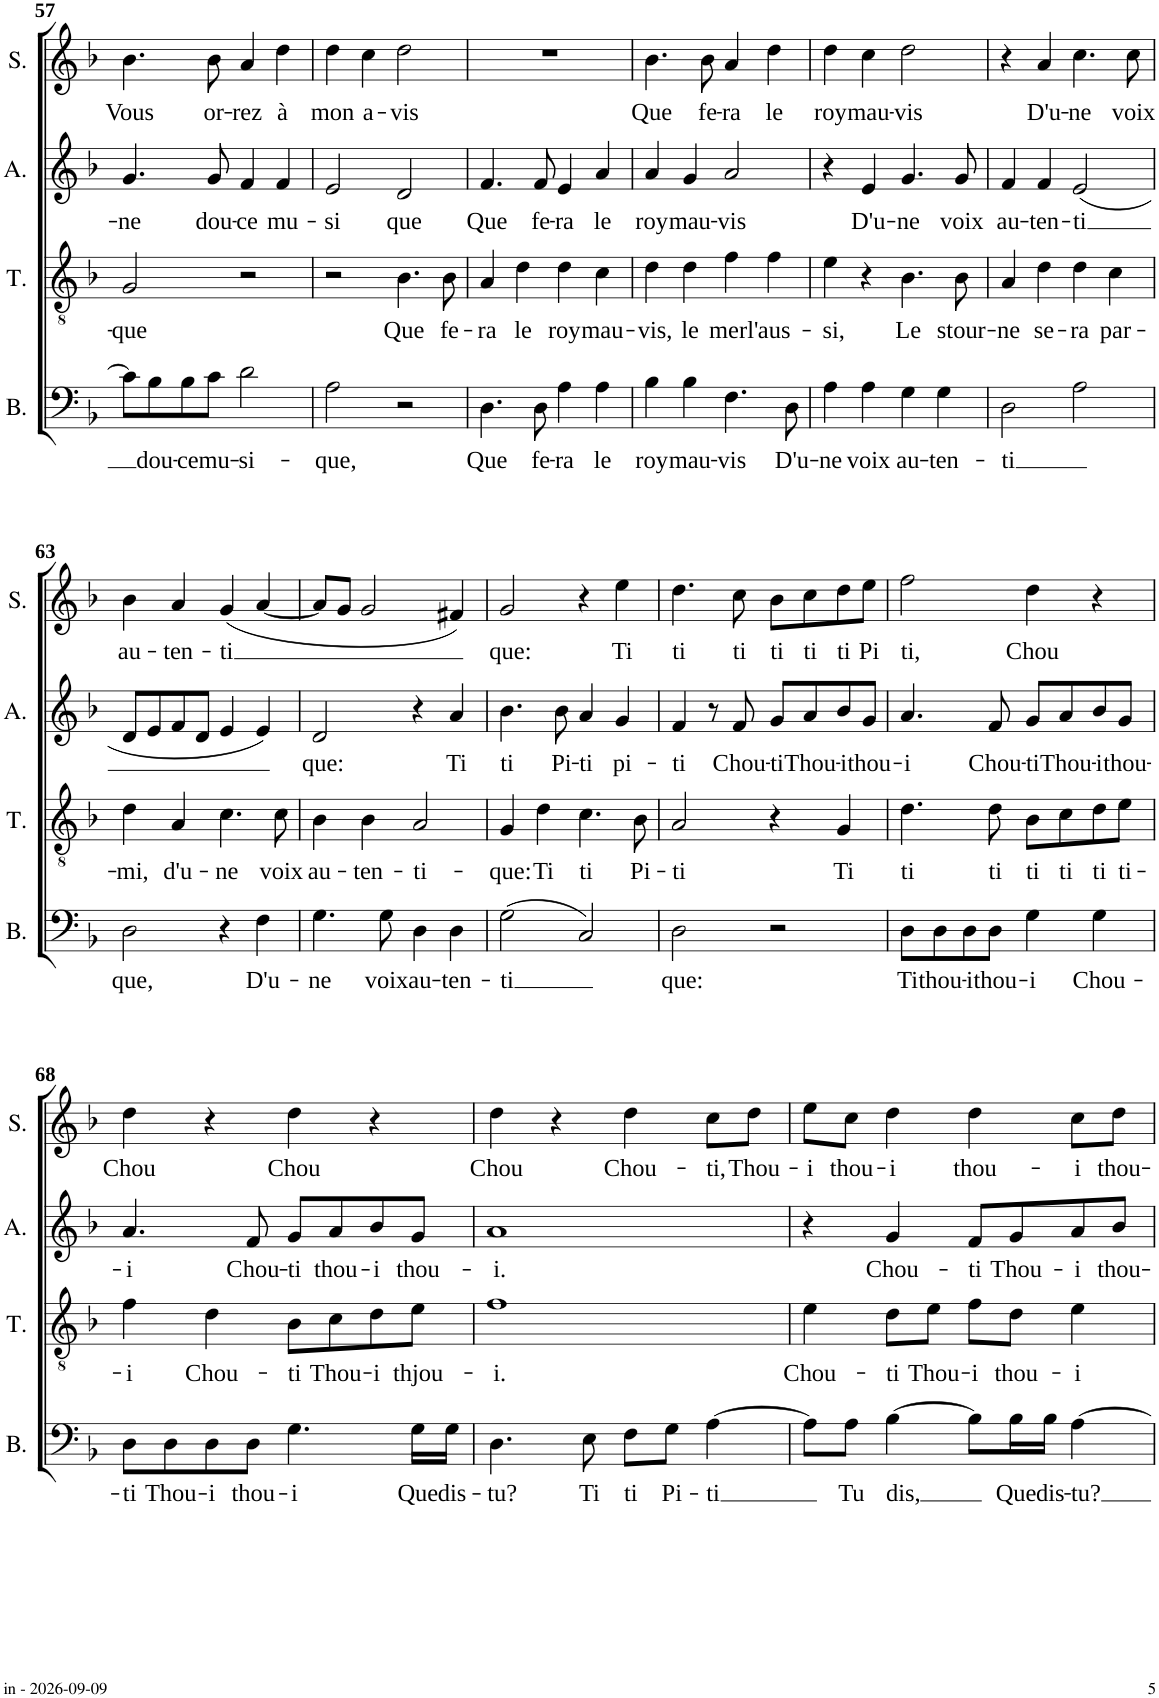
**kern	**text	**kern	**text	**kern	**text	**kern	**text
*part4	*part4	*part3	*part3	*part2	*part2	*part1	*part1
*staff4	*staff4	*staff3	*staff3	*staff2	*staff2	*staff1	*staff1
*I"Basse	*	*I"Ténor	*	*I"Alto	*	*I"Soprano	*
*I'B.	*	*I'T.	*	*I'A.	*	*I'S.	*
!!LO:PB:g=z
*clefF4	*	*clefGv2	*	*clefG2	*	*clefG2	*
*k[b-]	*	*k[b-]	*	*k[b-]	*	*k[b-]	*
*M4/4	*	*M4/4	*	*M4/4	*	*M4/4	*
*met(c)	*	*met(c)	*	*met(c)	*	*met(c)	*
=57	=57	=57	=57	=57	=57	=57	=57
!	!	!	!LO:LY:b	!	!LO:LY:b	!	!LO:LY:b
8c\L]	.	2G/	-que	4.g/	-ne	4.b-\	Vous
!	!LO:LY:b	!	!	!	!	!	!
8B-\	dou-	.	.	.	.	.	.
!	!LO:LY:b	!	!	!	!	!	!
8B-\	-ce	.	.	.	.	.	.
!	!LO:LY:b	!	!	!	!LO:LY:b	!	!LO:LY:b
8c\J	mu-	.	.	8g/	dou-	8b-\	or-
!	!LO:LY:b	!	!	!	!LO:LY:b	!	!LO:LY:b
2d\	-si-	2r	.	4f/	-ce	4a/	-rez
!	!	!	!	!	!LO:LY:b	!	!LO:LY:b
.	.	.	.	4f/	mu-	4dd\	à
=58	=58	=58	=58	=58	=58	=58	=58
!	!LO:LY:b	!	!	!	!LO:LY:b	!	!LO:LY:b
2A\	-que,	2r	.	2e/	-si	4dd\	mon
!	!	!	!	!	!	!	!LO:LY:b
.	.	.	.	.	.	4cc\	a-
!	!	!	!LO:LY:b	!	!LO:LY:b	!	!LO:LY:b
2r	.	4.B-\	Que	2d/	que	2dd\	-vis
!	!	!	!LO:LY:b	!	!	!	!
.	.	8B-\	fe-	.	.	.	.
=59	=59	=59	=59	=59	=59	=59	=59
!	!LO:LY:b	!	!LO:LY:b	!	!LO:LY:b	!	!
4.D\	Que	4A/	-ra	4.f/	Que	1r	.
!	!	!	!LO:LY:b	!	!	!	!
.	.	4d\	le	.	.	.	.
!	!LO:LY:b	!	!	!	!LO:LY:b	!	!
8D\	fe-	.	.	8f/	fe-	.	.
!	!LO:LY:b	!	!LO:LY:b	!	!LO:LY:b	!	!
4A\	-ra	4d\	roy	4e/	-ra	.	.
!	!LO:LY:b	!	!LO:LY:b	!	!LO:LY:b	!	!
4A\	le	4c\	mau-	4a/	le	.	.
=60	=60	=60	=60	=60	=60	=60	=60
!	!LO:LY:b	!	!LO:LY:b	!	!LO:LY:b	!	!LO:LY:b
4B-\	roy	4d\	-vis,	4a/	roy	4.b-\	Que
!	!LO:LY:b	!	!LO:LY:b	!	!LO:LY:b	!	!
4B-\	mau-	4d\	le	4g/	mau-	.	.
!	!	!	!	!	!	!	!LO:LY:b
.	.	.	.	.	.	8b-\	fe-
!	!LO:LY:b	!	!LO:LY:b	!	!LO:LY:b	!	!LO:LY:b
4.F\	-vis	4f\	merl'	2a/	-vis	4a/	-ra
!	!	!	!LO:LY:b	!	!	!	!LO:LY:b
.	.	4f\	aus-	.	.	4dd\	le
!	!LO:LY:b	!	!	!	!	!	!
8D\	D'u-	.	.	.	.	.	.
=61	=61	=61	=61	=61	=61	=61	=61
!	!LO:LY:b	!	!LO:LY:b	!	!	!	!LO:LY:b
4A\	-ne	4e\	-si,	4r	.	4dd\	roy
!	!LO:LY:b	!	!	!	!LO:LY:b	!	!LO:LY:b
4A\	voix	4r	.	4e/	D'u-	4cc\	mau-
!	!LO:LY:b	!	!LO:LY:b	!	!LO:LY:b	!	!LO:LY:b
4G\	au-	4.B-\	Le	4.g/	-ne	2dd\	-vis
!	!LO:LY:b	!	!	!	!	!	!
4G\	-ten-	.	.	.	.	.	.
!	!	!	!LO:LY:b	!	!LO:LY:b	!	!
.	.	8B-\	stour-	8g/	voix	.	.
=62	=62	=62	=62	=62	=62	=62	=62
!	!LO:LY:b	!	!LO:LY:b	!	!LO:LY:b	!	!
2D\	-ti	4A/	-ne	4f/	au-	4r	.
!	!	!	!LO:LY:b	!	!LO:LY:b	!	!LO:LY:b
.	.	4d\	se-	4f/	-ten-	4a/	D'u-
!	!	!	!LO:LY:b	!	!LO:LY:b	!	!LO:LY:b
2A\	.	4d\	-ra	(2e/	-ti	4.cc\	-ne
!	!	!	!LO:LY:b	!	!	!	!
.	.	4c\	par-	.	.	.	.
!	!	!	!	!	!	!	!LO:LY:b
.	.	.	.	.	.	8cc\	voix
!!LO:LB:g=z
=63	=63	=63	=63	=63	=63	=63	=63
!	!LO:LY:b	!	!LO:LY:b	!	!	!	!LO:LY:b
2D\	que,	4d\	-mi,	8d/L	.	4b-\	au-
.	.	.	.	8e/	.	.	.
!	!	!	!LO:LY:b	!	!	!	!LO:LY:b
.	.	4A/	d'u-	8f/	.	4a/	-ten-
.	.	.	.	8d/J	.	.	.
!	!	!	!LO:LY:b	!	!	!	!LO:LY:b
4r	.	4.c\	-ne	4e/	.	(4g/	-ti
!	!LO:LY:b	!	!	!	!	!	!
4F\	D'u-	.	.	4e/)	.	[4a/	.
!	!	!	!LO:LY:b	!	!	!	!
.	.	8c\	voix	.	.	.	.
=64	=64	=64	=64	=64	=64	=64	=64
!	!LO:LY:b	!	!LO:LY:b	!	!LO:LY:b	!	!
4.G\	-ne	4B-\	au-	2d/	que:	8a/L]	.
.	.	.	.	.	.	8g/J	.
!	!	!	!LO:LY:b	!	!	!	!
.	.	4B-\	-ten-	.	.	2g/	.
!	!LO:LY:b	!	!	!	!	!	!
8G\	voix	.	.	.	.	.	.
!	!LO:LY:b	!	!LO:LY:b	!	!	!	!
4D\	au-	2A/	-ti-	4r	.	.	.
!	!LO:LY:b	!	!	!	!LO:LY:b	!	!
4D\	-ten-	.	.	4a/	Ti	4f#X/)	.
=65	=65	=65	=65	=65	=65	=65	=65
!	!LO:LY:b	!	!LO:LY:b	!	!LO:LY:b	!	!LO:LY:b
(2G\	-ti	4G/	-que:	4.b-\	ti	2g/	que:
!	!	!	!LO:LY:b	!	!	!	!
.	.	4d\	Ti	.	.	.	.
!	!	!	!	!	!LO:LY:b	!	!
.	.	.	.	8b-\	Pi-	.	.
!	!	!	!LO:LY:b	!	!LO:LY:b	!	!
2C/)	.	4.c\	ti	4a/	-ti	4r	.
!	!	!	!	!	!LO:LY:b	!	!LO:LY:b
.	.	.	.	4g/	pi-	4ee\	Ti
!	!	!	!LO:LY:b	!	!	!	!
.	.	8B-\	Pi-	.	.	.	.
=66	=66	=66	=66	=66	=66	=66	=66
!	!LO:LY:b	!	!LO:LY:b	!	!LO:LY:b	!	!LO:LY:b
2D\	que:	2A/	-ti	4f/	-ti	4.dd\	ti
.	.	.	.	8r	.	.	.
!	!	!	!	!	!LO:LY:b	!	!LO:LY:b
.	.	.	.	8f/	Chou-	8cc\	ti
!	!	!	!	!	!LO:LY:b	!	!LO:LY:b
2r	.	4r	.	8g/L	-ti	8b-\L	ti
!	!	!	!	!	!LO:LY:b	!	!LO:LY:b
.	.	.	.	8a/	Thou-	8cc\	ti
!	!	!	!LO:LY:b	!	!LO:LY:b	!	!LO:LY:b
.	.	4G/	Ti	8b-/	-i	8dd\	ti
!	!	!	!	!	!LO:LY:b	!	!LO:LY:b
.	.	.	.	8g/J	thou-	8ee\J	Pi
=67	=67	=67	=67	=67	=67	=67	=67
!	!LO:LY:b	!	!LO:LY:b	!	!LO:LY:b	!	!LO:LY:b
8D\L	Ti	4.d\	ti	4.a/	-i	2ff\	ti,
!	!LO:LY:b	!	!	!	!	!	!
8D\	thou-	.	.	.	.	.	.
!	!LO:LY:b	!	!	!	!	!	!
8D\	-i	.	.	.	.	.	.
!	!LO:LY:b	!	!LO:LY:b	!	!LO:LY:b	!	!
8D\J	thou-	8d\	ti	8f/	Chou-	.	.
!	!LO:LY:b	!	!LO:LY:b	!	!LO:LY:b	!	!LO:LY:b
4G\	-i	8B-\L	ti	8g/L	-ti	4dd\	Chou
!	!	!	!LO:LY:b	!	!LO:LY:b	!	!
.	.	8c\	ti	8a/	Thou-	.	.
!	!LO:LY:b	!	!LO:LY:b	!	!LO:LY:b	!	!
4G\	Chou-	8d\	ti	8b-/	-i	4r	.
!	!	!	!LO:LY:b	!	!LO:LY:b	!	!
.	.	8e\J	ti-	8g/J	thou-	.	.
!!LO:LB:g=z
=68	=68	=68	=68	=68	=68	=68	=68
!	!LO:LY:b	!	!LO:LY:b	!	!LO:LY:b	!	!LO:LY:b
8D\L	-ti	4f\	-i	4.a/	-i	4dd\	Chou
!	!LO:LY:b	!	!	!	!	!	!
8D\	Thou-	.	.	.	.	.	.
!	!LO:LY:b	!	!LO:LY:b	!	!	!	!
8D\	-i	4d\	Chou-	.	.	4r	.
!	!LO:LY:b	!	!	!	!LO:LY:b	!	!
8D\J	thou-	.	.	8f/	Chou-	.	.
!	!LO:LY:b	!	!LO:LY:b	!	!LO:LY:b	!	!LO:LY:b
4.G\	-i	8B-\L	-ti	8g/L	-ti	4dd\	Chou
!	!	!	!LO:LY:b	!	!LO:LY:b	!	!
.	.	8c\	Thou-	8a/	thou-	.	.
!	!	!	!LO:LY:b	!	!LO:LY:b	!	!
.	.	8d\	-i	8b-/	-i	4r	.
!	!LO:LY:b	!	!LO:LY:b	!	!LO:LY:b	!	!
16G\LL	Que	8e\J	thjou-	8g/J	thou-	.	.
!	!LO:LY:b	!	!	!	!	!	!
16G\JJ	dis-	.	.	.	.	.	.
=69	=69	=69	=69	=69	=69	=69	=69
!	!LO:LY:b	!	!LO:LY:b	!	!LO:LY:b	!	!LO:LY:b
4.D\	-tu?	1f	-i.	1a	-i.	4dd\	Chou
.	.	.	.	.	.	4r	.
!	!LO:LY:b	!	!	!	!	!	!
8E\	Ti	.	.	.	.	.	.
!	!LO:LY:b	!	!	!	!	!	!LO:LY:b
8F\L	ti	.	.	.	.	4dd\	Chou-
!	!LO:LY:b	!	!	!	!	!	!
8G\J	Pi-	.	.	.	.	.	.
!	!LO:LY:b	!	!	!	!	!	!LO:LY:b
[4A\	-ti	.	.	.	.	8cc\L	-ti,
!	!	!	!	!	!	!	!LO:LY:b
.	.	.	.	.	.	8dd\J	Thou-
=70	=70	=70	=70	=70	=70	=70	=70
!	!	!	!LO:LY:b	!	!	!	!LO:LY:b
8A\L]	.	4e\	Chou-	4r	.	8ee\L	-i
!	!LO:LY:b	!	!	!	!	!	!LO:LY:b
8A\J	Tu	.	.	.	.	8cc\J	thou-
!	!LO:LY:b	!	!LO:LY:b	!	!LO:LY:b	!	!LO:LY:b
[4B-\	dis,	8d\L	-ti	4g/	Chou-	4dd\	-i
!	!	!	!LO:LY:b	!	!	!	!
.	.	8e\J	Thou-	.	.	.	.
!	!	!	!LO:LY:b	!	!LO:LY:b	!	!LO:LY:b
8B-\L]	.	8f\L	-i	8f/L	-ti	4dd\	thou-
!	!LO:LY:b	!	!LO:LY:b	!	!LO:LY:b	!	!
16B-\L	Que	8d\J	thou-	8g/	Thou-	.	.
!	!LO:LY:b	!	!	!	!	!	!
16B-\JJ	dis-	.	.	.	.	.	.
!	!LO:LY:b	!	!LO:LY:b	!	!LO:LY:b	!	!LO:LY:b
[4A\	-tu?	4e\	-i	8a/	-i	8cc\L	-i
!	!	!	!	!	!LO:LY:b	!	!LO:LY:b
.	.	.	.	8b-/J	thou-	8dd\J	thou-
=	=	=	=	=	=	=	=
*-	*-	*-	*-	*-	*-	*-	*-
